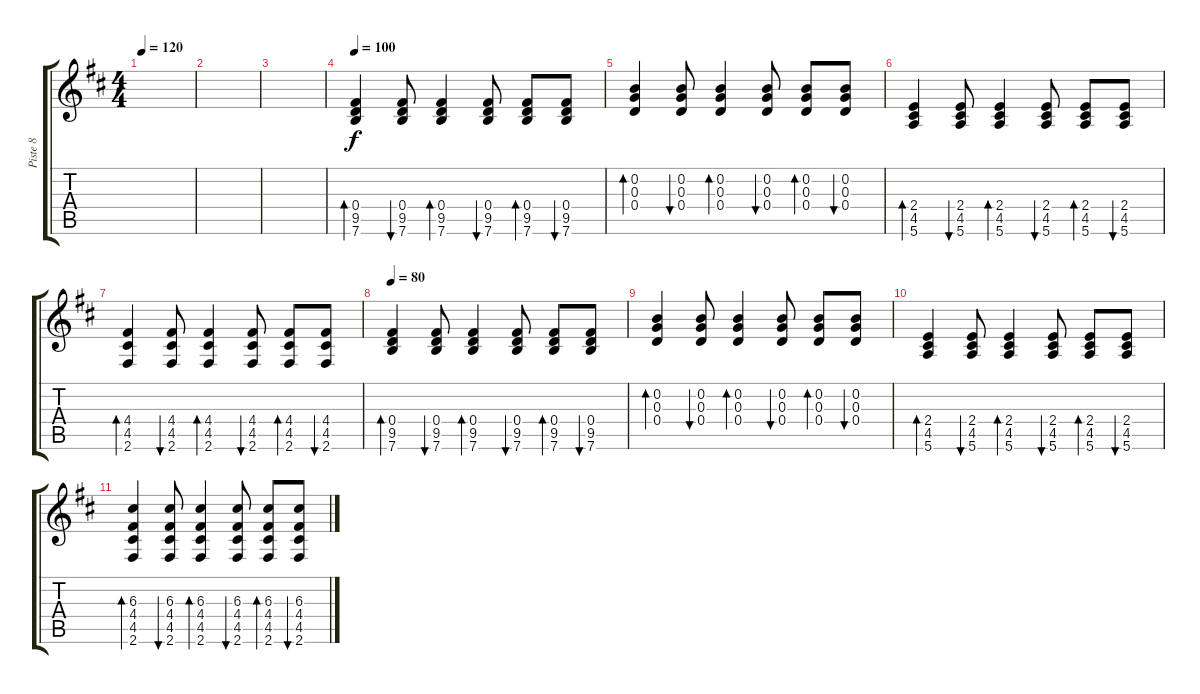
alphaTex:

\track ("Piste 8" "Piste 8") {instrument overdrivenguitar}
\staff {score tabs}
\tuning (E4 B3 G3 D3 A2 E2) {hide}
\ts (4 4)
\tempo 120
\clef g2
\ks d
|
|
|
\tempo 100
(0.4 9.5 7.6).4{bd 60 volume 4 instrument acousticguitarnylon} (0.4 9.5 7.6).8{bu 60} (0.4 9.5 7.6).4{bd 60} (0.4 9.5 7.6).8{bu 60} (0.4 9.5 7.6).8{bd 60} (0.4 9.5 7.6).8{bu 60} |
(0.2 0.3 0.4).4{bd 60} (0.2 0.3 0.4).8{bu 60} (0.2 0.3 0.4).4{bd 60} (0.2 0.3 0.4).8{bu 60} (0.2 0.3 0.4).8{bd 60} (0.2 0.3 0.4).8{bu 60} |
(2.4 4.5 5.6).4{bd 60} (2.4 4.5 5.6).8{bu 60} (2.4 4.5 5.6).4{bd 60} (2.4 4.5 5.6).8{bu 60} (2.4 4.5 5.6).8{bd 60} (2.4 4.5 5.6).8{bu 60} |
(4.4 4.5 2.6).4{bd 60} (4.4 4.5 2.6).8{bu 60} (4.4 4.5 2.6).4{bd 60} (4.4 4.5 2.6).8{bu 60} (4.4 4.5 2.6).8{bd 60} (4.4 4.5 2.6).8{bu 60} |
\tempo 80
(0.4 9.5 7.6).4{bd 60 volume 0} (0.4 9.5 7.6).8{bu 60} (0.4 9.5 7.6).4{bd 60} (0.4 9.5 7.6).8{bu 60} (0.4 9.5 7.6).8{bd 60} (0.4 9.5 7.6).8{bu 60} |
(0.2 0.3 0.4).4{bd 60} (0.2 0.3 0.4).8{bu 60} (0.2 0.3 0.4).4{bd 60} (0.2 0.3 0.4).8{bu 60} (0.2 0.3 0.4).8{bd 60} (0.2 0.3 0.4).8{bu 60} |
(2.4 4.5 5.6).4{bd 60} (2.4 4.5 5.6).8{bu 60} (2.4 4.5 5.6).4{bd 60} (2.4 4.5 5.6).8{bu 60} (2.4 4.5 5.6).8{bd 60} (2.4 4.5 5.6).8{bu 60} |
(6.3 4.4 4.5 2.6).4{bd 60} (6.3 4.4 4.5 2.6).8{bu 60} (6.3 4.4 4.5 2.6).4{bd 60} (6.3 4.4 4.5 2.6).8{bu 60} (6.3 4.4 4.5 2.6).8{bd 60} (6.3 4.4 4.5 2.6).8{bu 60}
